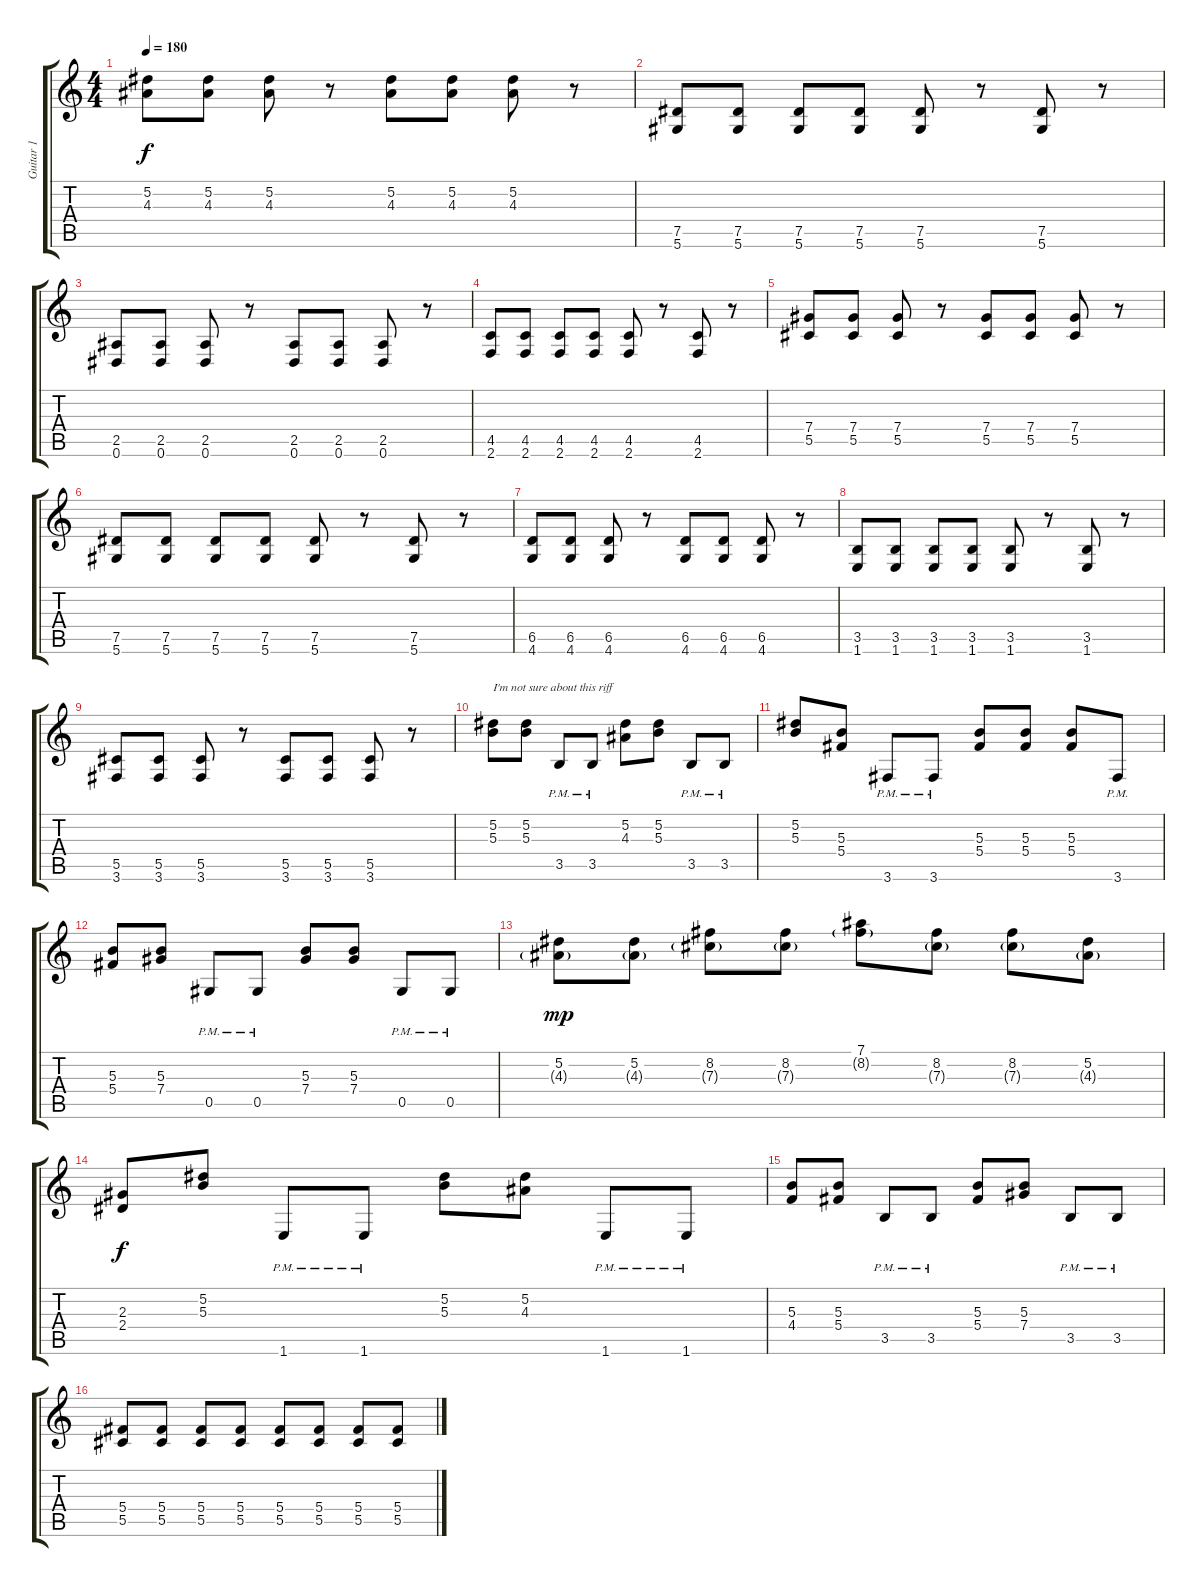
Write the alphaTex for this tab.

\track ("Guitar 1" "Guitar 1") {instrument overdrivenguitar}
\staff {score tabs}
\tuning (Eb4 Bb3 Gb3 Db3 Ab2 Eb2) {hide}
\ts (4 4)
\tempo 180
\clef g2
\ks c
(5.2 4.3).8{dy f} (5.2 4.3).8 (5.2 4.3).8 r.8 (5.2 4.3).8 (5.2 4.3).8 (5.2 4.3).8 r.8 |
(7.5 5.6).8 (7.5 5.6).8 (7.5 5.6).8 (7.5 5.6).8 (7.5 5.6).8 r.8 (7.5 5.6).8 r.8 |
(2.5 0.6).8 (2.5 0.6).8 (2.5 0.6).8 r.8 (2.5 0.6).8 (2.5 0.6).8 (2.5 0.6).8 r.8 |
(4.5 2.6).8 (4.5 2.6).8 (4.5 2.6).8 (4.5 2.6).8 (4.5 2.6).8 r.8 (4.5 2.6).8 r.8 |
(7.4 5.5).8 (7.4 5.5).8 (7.4 5.5).8 r.8 (7.4 5.5).8 (7.4 5.5).8 (7.4 5.5).8 r.8 |
(7.5 5.6).8 (7.5 5.6).8 (7.5 5.6).8 (7.5 5.6).8 (7.5 5.6).8 r.8 (7.5 5.6).8 r.8 |
(6.5 4.6).8 (6.5 4.6).8 (6.5 4.6).8 r.8 (6.5 4.6).8 (6.5 4.6).8 (6.5 4.6).8 r.8 |
(3.5 1.6).8 (3.5 1.6).8 (3.5 1.6).8 (3.5 1.6).8 (3.5 1.6).8 r.8 (3.5 1.6).8 r.8 |
(5.5 3.6).8 (5.5 3.6).8 (5.5 3.6).8 r.8 (5.5 3.6).8 (5.5 3.6).8 (5.5 3.6).8 r.8 |
(5.2 5.3).8{txt "I'm not sure about this riff"} (5.2 5.3).8 3.5{pm}.8 3.5{pm}.8 (5.2 4.3).8 (5.2 5.3).8 3.5{pm}.8 3.5{pm}.8 |
(5.2 5.3).8 (5.3 5.4).8 3.6{pm}.8 3.6{pm}.8 (5.3 5.4).8 (5.3 5.4).8 (5.3 5.4).8 3.6{pm}.8 |
(5.3 5.4).8 (5.3 7.4).8 0.5{pm}.8 0.5{pm}.8 (5.3 7.4).8 (5.3 7.4).8 0.5{pm}.8 0.5{pm}.8 |
(5.2 4.3{g}).8{dy mp} (5.2 4.3{g}).8 (8.2 7.3{g}).8 (8.2 7.3{g}).8 (7.1 8.2{g}).8 (8.2 7.3{g}).8 (8.2 7.3{g}).8 (5.2 4.3{g}).8 |
(2.3 2.4).8{dy f} (5.2 5.3).8 1.6{pm}.8 1.6{pm}.8 (5.2 5.3).8 (5.2 4.3).8 1.6{pm}.8 1.6{pm}.8 |
(5.3 4.4).8 (5.3 5.4).8 3.5{pm}.8 3.5{pm}.8 (5.3 5.4).8 (5.3 7.4).8 3.5{pm}.8 3.5{pm}.8 |
(5.4 5.5).8 (5.4 5.5).8 (5.4 5.5).8 (5.4 5.5).8 (5.4 5.5).8 (5.4 5.5).8 (5.4 5.5).8 (5.4 5.5).8
